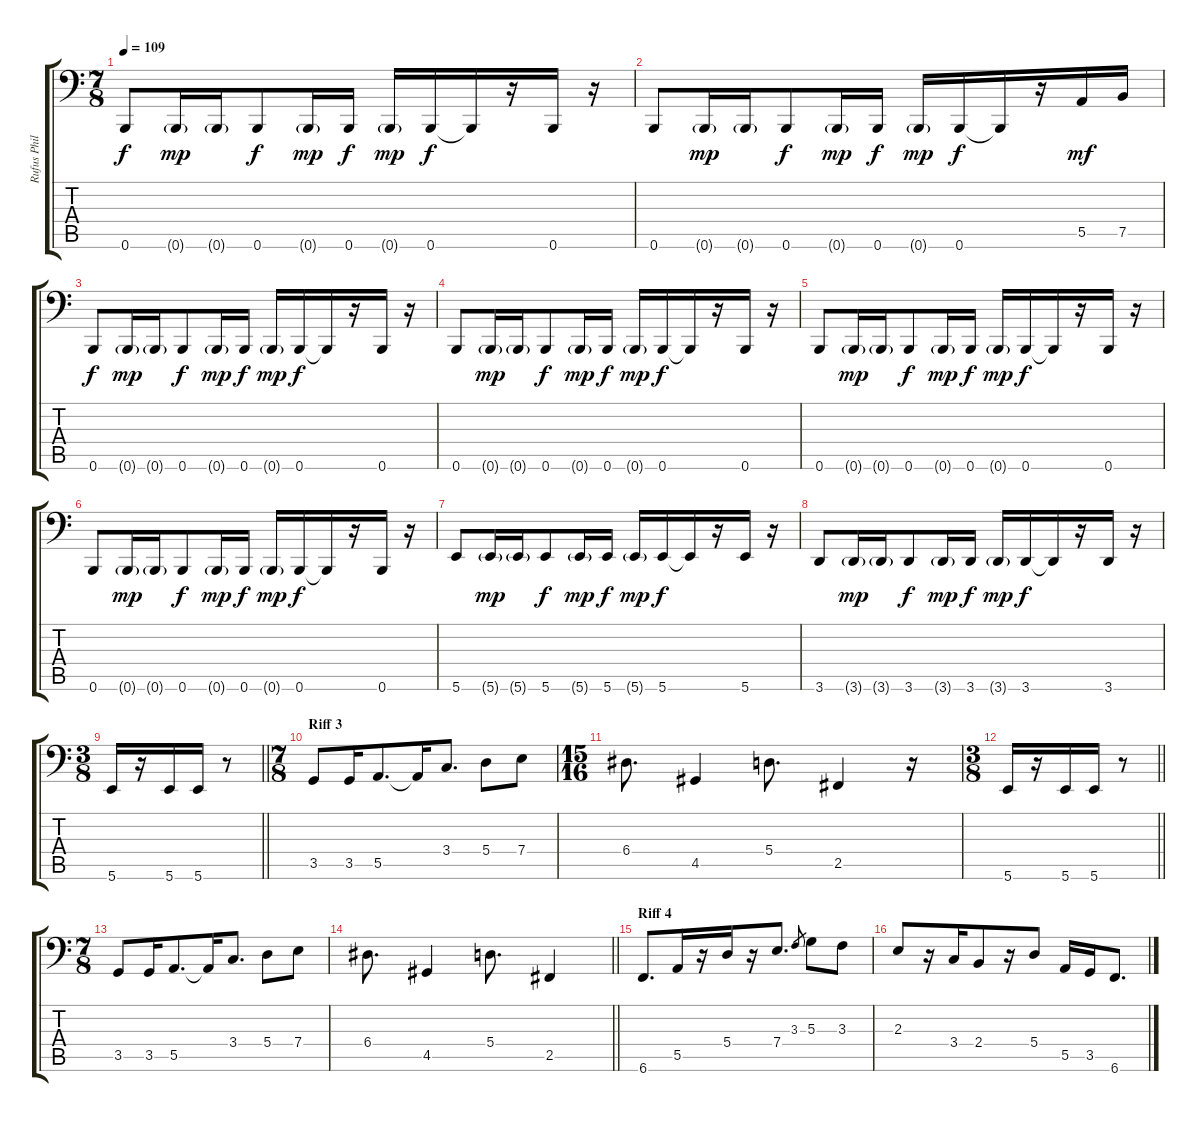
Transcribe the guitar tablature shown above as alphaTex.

\track ("Rufus Philpot" "Rufus Phil") {instrument electricbassfinger}
\staff {score tabs}
\tuning (C3 G2 D2 A1 E1 B0) {hide}
\ts (7 8)
\tempo 109
\clef f4
\ks c
0.6.8{dy f} 0.6{g}.16{dy mp} 0.6{g}.16 0.6.8{dy f} 0.6{g}.16{dy mp} 0.6.16{dy f} 0.6{g}.16{dy mp} 0.6.16{dy f} 0.6{t}.16 r.16 0.6.16 r.16 |
0.6.8 0.6{g}.16{dy mp} 0.6{g}.16 0.6.8{dy f} 0.6{g}.16{dy mp} 0.6.16{dy f} 0.6{g}.16{dy mp} 0.6.16{dy f} 0.6{t}.16 r.16 5.5.16{dy mf} 7.5.16 |
0.6.8{dy f} 0.6{g}.16{dy mp} 0.6{g}.16 0.6.8{dy f} 0.6{g}.16{dy mp} 0.6.16{dy f} 0.6{g}.16{dy mp} 0.6.16{dy f} 0.6{t}.16 r.16 0.6.16 r.16 |
0.6.8 0.6{g}.16{dy mp} 0.6{g}.16 0.6.8{dy f} 0.6{g}.16{dy mp} 0.6.16{dy f} 0.6{g}.16{dy mp} 0.6.16{dy f} 0.6{t}.16 r.16 0.6.16 r.16 |
0.6.8 0.6{g}.16{dy mp} 0.6{g}.16 0.6.8{dy f} 0.6{g}.16{dy mp} 0.6.16{dy f} 0.6{g}.16{dy mp} 0.6.16{dy f} 0.6{t}.16 r.16 0.6.16 r.16 |
0.6.8 0.6{g}.16{dy mp} 0.6{g}.16 0.6.8{dy f} 0.6{g}.16{dy mp} 0.6.16{dy f} 0.6{g}.16{dy mp} 0.6.16{dy f} 0.6{t}.16 r.16 0.6.16 r.16 |
5.6.8 5.6{g}.16{dy mp} 5.6{g}.16 5.6.8{dy f} 5.6{g}.16{dy mp} 5.6.16{dy f} 5.6{g}.16{dy mp} 5.6.16{dy f} 5.6{t}.16 r.16 5.6.16 r.16 |
3.6.8 3.6{g}.16{dy mp} 3.6{g}.16 3.6.8{dy f} 3.6{g}.16{dy mp} 3.6.16{dy f} 3.6{g}.16{dy mp} 3.6.16{dy f} 3.6{t}.16 r.16 3.6.16 r.16 |
\ts (3 8)
\barLineRight lightlight
5.6.16 r.16 5.6.16 5.6.16 r.8 |
\ts (7 8)
\section ("" "Riff 3")
3.5.8 3.5.16 5.5.8{d} 5.5{t}.16 3.4.8{d} 5.4.8 7.4.8 |
\ts (15 16)
6.4.8{d} 4.5.4 5.4.8{d} 2.5.4 r.16 |
\ts (3 8)
\barLineRight lightlight
5.6.16 r.16 5.6.16 5.6.16 r.8 |
\ts (7 8)
3.5.8 3.5.16 5.5.8{d} 5.5{t}.16 3.4.8{d} 5.4.8 7.4.8 |
\barLineRight lightlight
6.4.8{d} 4.5.4 5.4.8{d} 2.5.4 |
\section ("" "Riff 4")
6.6.8{d} 5.5.16 r.16 5.4.16 r.16 7.4.8{d} 3.3.8{gr} 5.3.8 3.3.8 |
2.3.8 r.16 3.4.16 2.4.8 r.16 5.4.8 5.5.16 3.5.16 6.6.8{d}
